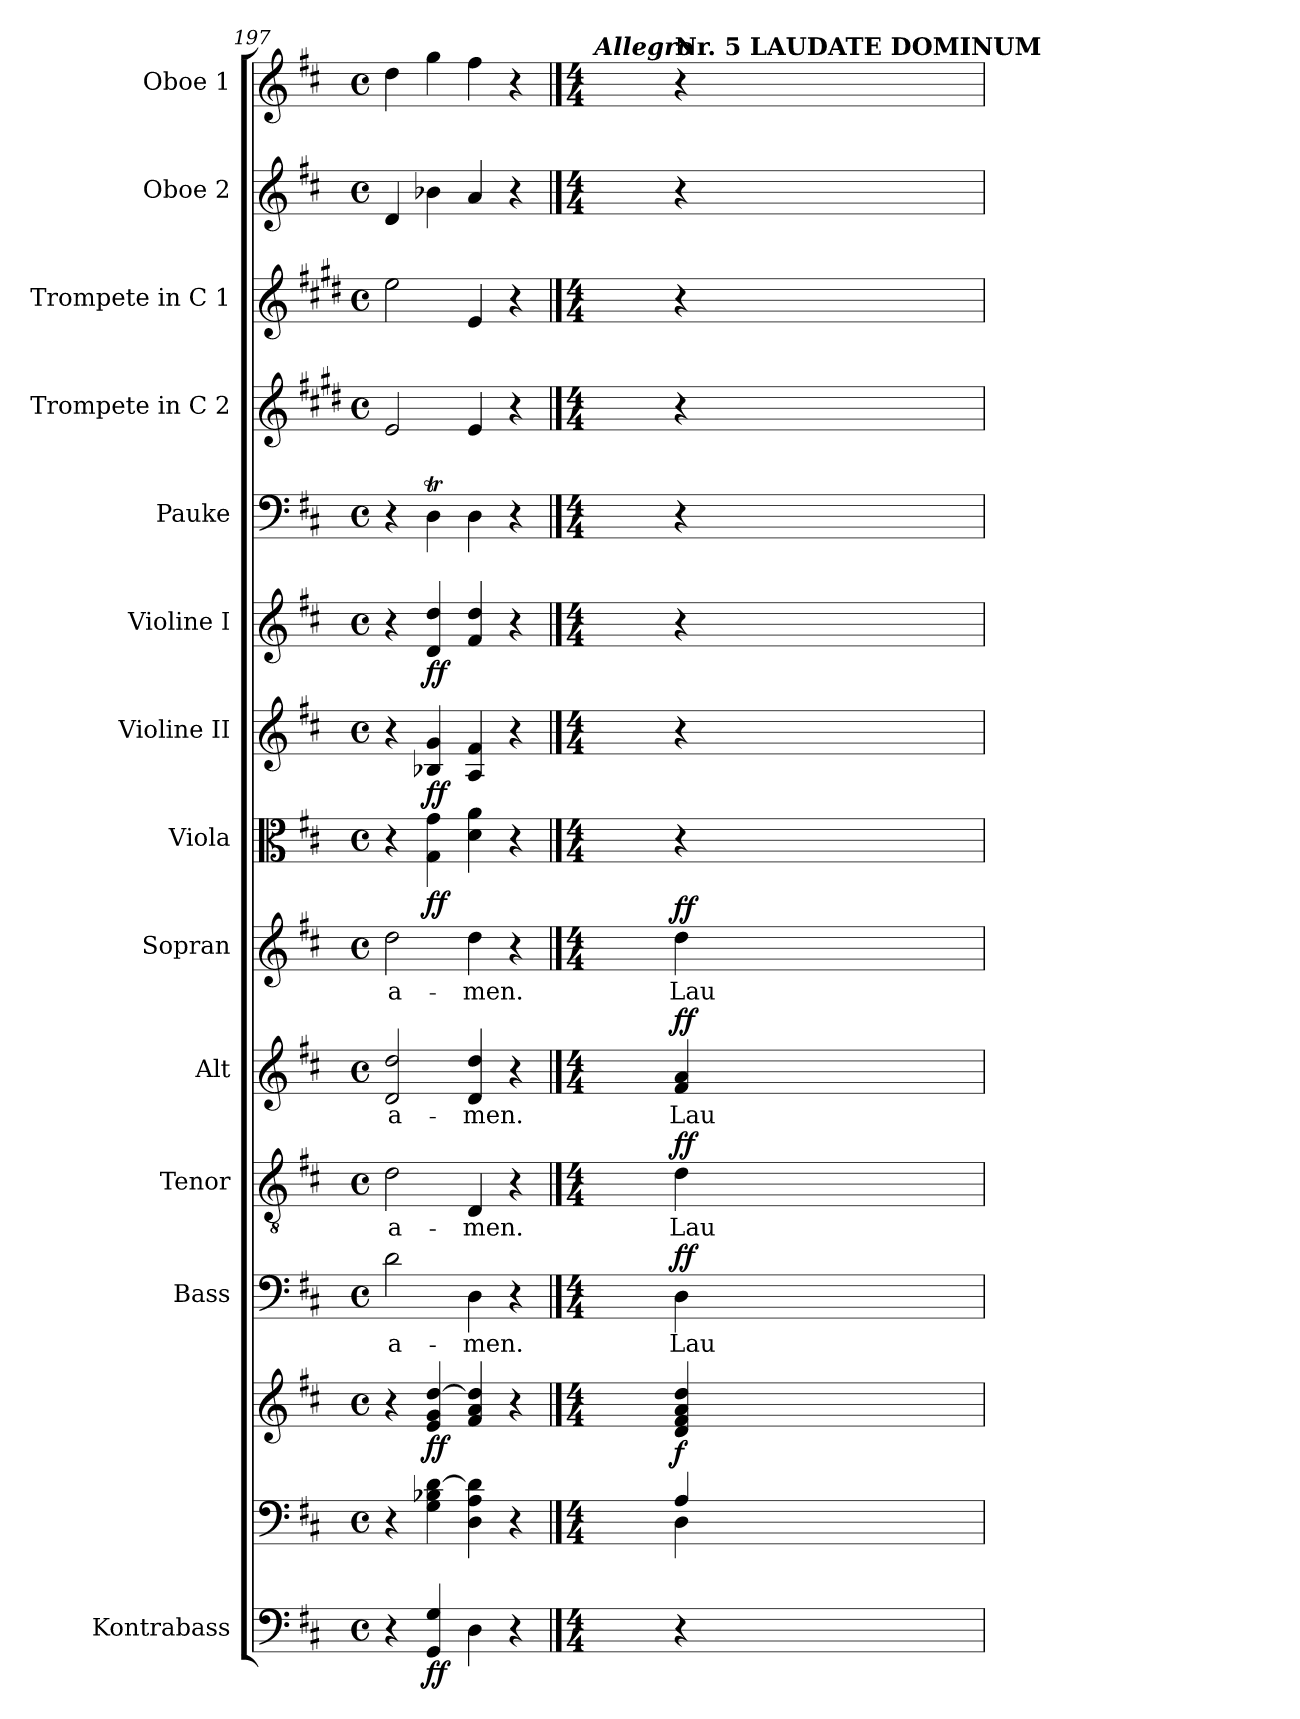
**kern	**dynam	**kern	**kern	**dynam	**kern	**text	**dynam	**kern	**text	**dynam	**kern	**text	**dynam	**kern	**text	**dynam	**kern	**dynam	**kern	**dynam	**kern	**dynam	**kern	**kern	**kern	**kern	**kern
*part14	*part14	*part13	*part13	*part13	*part12	*part12	*part12	*part11	*part11	*part11	*part10	*part10	*part10	*part9	*part9	*part9	*part8	*part8	*part7	*part7	*part6	*part6	*part5	*part4	*part3	*part2	*part1
*staff15	*staff15	*staff14	*staff13	*staff13/14	*staff12	*staff12	*staff12	*staff11	*staff11	*staff11	*staff10	*staff10	*staff10	*staff9	*staff9	*staff9	*staff8	*staff8	*staff7	*staff7	*staff6	*staff6	*staff5	*staff4	*staff3	*staff2	*staff1
*I"Kontrabass	*	*	*	*	*I"Bass	*	*	*I"Tenor	*	*	*I"Alt	*	*	*I"Sopran	*	*	*I"Viola	*	*I"Violine II	*	*I"Violine I	*	*I"Pauke	*I"Trompete in C 2	*I"Trompete in C 1	*I"Oboe 2	*I"Oboe 1
*I'Kb.	*	*	*	*	*I'B	*	*	*I'T	*	*	*I'A	*	*	*I'S	*	*	*I'Vla.	*	*I'Vl. II	*	*I'Vl. I	*	*I'Pk.	*	*	*I'Ob. 2	*I'Ob. 1
*clefF4	*	*clefF4	*clefG2	*	*clefF4	*	*	*clefGv2	*	*	*clefG2	*	*	*clefG2	*	*	*clefC3	*	*clefG2	*	*clefG2	*	*clefF4	*clefG2	*clefG2	*clefG2	*clefG2
*ITrd7c12	*	*	*	*	*	*	*	*	*	*	*	*	*	*	*	*	*	*	*	*	*	*	*	*ITrd1c2	*ITrd1c2	*	*
*k[f#c#]	*	*k[f#c#]	*k[f#c#]	*	*k[f#c#]	*	*	*k[f#c#]	*	*	*k[f#c#]	*	*	*k[f#c#]	*	*	*k[f#c#]	*	*k[f#c#]	*	*k[f#c#]	*	*k[f#c#]	*k[f#c#]	*k[f#c#]	*k[f#c#]	*k[f#c#]
*D:	*	*D:	*D:	*	*D:	*	*	*D:	*	*	*D:	*	*	*D:	*	*	*D:	*	*D:	*	*D:	*	*D:	*D:	*D:	*D:	*D:
*M4/4	*	*M4/4	*M4/4	*	*M4/4	*	*	*M4/4	*	*	*M4/4	*	*	*M4/4	*	*	*M4/4	*	*M4/4	*	*M4/4	*	*M4/4	*M4/4	*M4/4	*M4/4	*M4/4
*met(c)	*	*met(c)	*met(c)	*	*met(c)	*	*	*met(c)	*	*	*met(c)	*	*	*met(c)	*	*	*met(c)	*	*met(c)	*	*met(c)	*	*met(c)	*met(c)	*met(c)	*met(c)	*met(c)
=197	=197	=197	=197	=197	=197	=197	=197	=197	=197	=197	=197	=197	=197	=197	=197	=197	=197	=197	=197	=197	=197	=197	=197	=197	=197	=197	=197
!	!	!	!	!	!	!LO:LY:b	!	!	!LO:LY:b	!	!	!LO:LY:b	!	!	!LO:LY:b	!	!	!	!	!	!	!	!	!	!	!	!
4r	.	4r	4r	.	2d\	a-	.	2d\	a-	.	2d/ 2dd/	a-	.	2dd\	a-	.	4r	.	4r	.	4r	.	4r	2d/	2dd\	4d/	4dd\
!	!LO:DY:b	!	!	!LO:DY:b	!	!	!	!	!	!	!	!	!	!	!	!	!	!LO:DY:b	!	!LO:DY:b	!	!LO:DY:b	!	!	!	!	!
4GGG/ 4GG/	ff	4G\ 4B-X\ [4d\	4e/ 4g/ [>4dd/	ff	.	.	.	.	.	.	.	.	.	.	.	.	4G\ 4g\	ff	4B-X/ 4g/	ff	4d/ 4dd/	ff	4DT\	.	.	4b-X\	4gg\
!	!	!	!	!	!	!LO:LY:b	!	!	!LO:LY:b	!	!	!LO:LY:b	!	!	!LO:LY:b	!	!	!	!	!	!	!	!	!	!	!	!
4DD\	.	4D\ 4A\ 4d\]	4f#/ 4a/ 4dd/]	.	4D\	-men.	.	4D/	-men.	.	4d/ 4dd/	-men.	.	4dd\	-men.	.	4d\ 4a\	.	4A/ 4f#/	.	4f#/ 4dd/	.	4D\	4d/	4d/	4a/	4ff#\
4r	.	4r	4r	.	4r	.	.	4r	.	.	4r	.	.	4r	.	.	4r	.	4r	.	4r	.	4r	4r	4r	4r	4r
!!LO:PB:g=z
==198	==198	==198	==198	==198	==198	==198	==198	==198	==198	==198	==198	==198	==198	==198	==198	==198	==198	==198	==198	==198	==198	==198	==198	==198	==198	==198	==198
*M4/4	*	*M4/4	*M4/4	*	*M4/4	*	*	*M4/4	*	*	*M4/4	*	*	*M4/4	*	*	*M4/4	*	*M4/4	*	*M4/4	*	*M4/4	*M4/4	*M4/4	*M4/4	*M4/4
*	*	*^	*^	*	*	*	*	*	*	*	*	*	*	*	*	*	*	*	*	*	*	*	*	*	*	*	*
!	!	!	!	!	!	!	!	!	!	!	!	!	!	!	!	!	!	!	!	!	!	!	!	!	!	!	!	!	!LO:TX:a:Bi:t=Allegro
2.ryy	.	2.ryy	2.ryy	2.ryy	2.ryy	.	2.ryy	.	.	2.ryy	.	.	2.ryy	.	.	2.ryy	.	.	2.ryy	.	2.ryy	.	2.ryy	.	2.ryy	2.ryy	2.ryy	2.ryy	2.ryy
!	!	!	!	!	!	!	!	!	!	!	!	!	!	!	!	!	!	!	!	!	!	!	!	!	!	!	!	!	!LO:TX:a:B:t=Nr. 5 LAUDATE DOMINUM
!	!	!	!	!	!	!LO:DY:b	!	!LO:LY:b	!LO:DY:a	!	!LO:LY:b	!LO:DY:a	!	!LO:LY:b	!LO:DY:a	!	!LO:LY:b	!LO:DY:a	!	!	!	!	!	!	!	!	!	!	!
4r	.	4A/	4D\	4d/ 4f#/ 4a/ 4dd/	4ryy	f	4D\	Lau-	ff	4d\	Lau-	ff	4f#/ 4a/	Lau-	ff	4dd\	Lau-	ff	4r	.	4r	.	4r	.	4r	4r	4r	4r	4r
*	*	*v	*v	*	*	*	*	*	*	*	*	*	*	*	*	*	*	*	*	*	*	*	*	*	*	*	*	*	*
*	*	*	*v	*v	*	*	*	*	*	*	*	*	*	*	*	*	*	*	*	*	*	*	*	*	*	*	*	*
=	=	=	=	=	=	=	=	=	=	=	=	=	=	=	=	=	=	=	=	=	=	=	=	=	=	=	=
*-	*-	*-	*-	*-	*-	*-	*-	*-	*-	*-	*-	*-	*-	*-	*-	*-	*-	*-	*-	*-	*-	*-	*-	*-	*-	*-	*-
